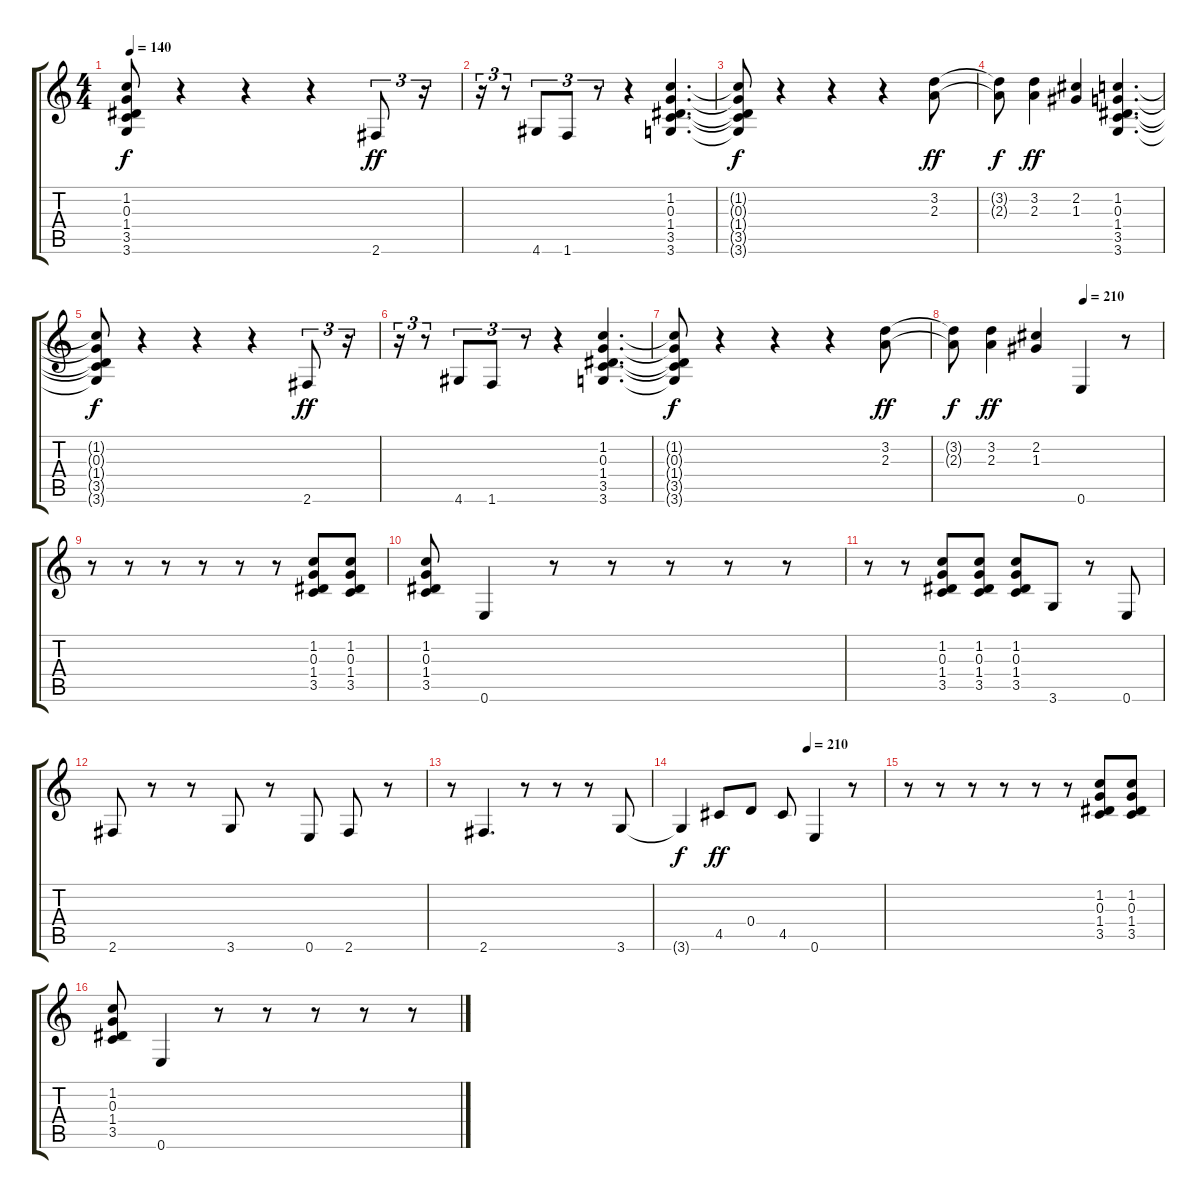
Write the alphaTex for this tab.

\track "" {instrument distortionguitar}
\staff {score tabs}
\tuning (E4 B3 G3 D3 A2 E2) {hide}
\ts (4 4)
\tempo 140
\clef g2
\ks c
(1.2{t} 0.3{t} 1.4{t} 3.5{t} 3.6{t}).8{dy f} r.4 r.4 r.4 2.6.8{tu (3 2) dy ff} r.16{tu (3 2)} |
r.16{tu (3 2)} r.8{tu (3 2)} 4.6.8{tu (3 2)} 1.6.8{tu (3 2)} r.8{tu (3 2)} r.4 (1.2 0.3 1.4 3.5 3.6).4{d} |
(1.2{t} 0.3{t} 1.4{t} 3.5{t} 3.6{t}).8{dy f} r.4 r.4 r.4 (3.2 2.3).8{dy ff} |
(3.2{t} 2.3{t}).8{dy f} (3.2 2.3).4{dy ff} (2.2 1.3).4 (1.2 0.3 1.4 3.5 3.6).4{d} |
(1.2{t} 0.3{t} 1.4{t} 3.5{t} 3.6{t}).8{dy f} r.4 r.4 r.4 2.6.8{tu (3 2) dy ff} r.16{tu (3 2)} |
r.16{tu (3 2)} r.8{tu (3 2)} 4.6.8{tu (3 2)} 1.6.8{tu (3 2)} r.8{tu (3 2)} r.4 (1.2 0.3 1.4 3.5 3.6).4{d} |
(1.2{t} 0.3{t} 1.4{t} 3.5{t} 3.6{t}).8{dy f} r.4 r.4 r.4 (3.2 2.3).8{dy ff} |
\tempo (210 0.625)
(3.2{t} 2.3{t}).8{dy f} (3.2 2.3).4{dy ff} (2.2 1.3).4 0.6.4 r.8 |
r.8 r.8 r.8 r.8 r.8 r.8 (1.2 0.3 1.4 3.5).8 (1.2 0.3 1.4 3.5).8 |
(1.2 0.3 1.4 3.5).8 0.6.4 r.8 r.8 r.8 r.8 r.8 |
r.8 r.8 (1.2 0.3 1.4 3.5).8 (1.2 0.3 1.4 3.5).8 (1.2 0.3 1.4 3.5).8 3.6.8 r.8 0.6.8 |
2.6.8 r.8 r.8 3.6.8 r.8 0.6.8 2.6.8 r.8 |
r.8 2.6.4{d} r.8 r.8 r.8 3.6.8 |
\tempo (210 0.625)
3.6{t}.4{dy f} 4.5.8{dy ff} 0.4.8 4.5.8 0.6.4 r.8 |
r.8 r.8 r.8 r.8 r.8 r.8 (1.2 0.3 1.4 3.5).8 (1.2 0.3 1.4 3.5).8 |
(1.2 0.3 1.4 3.5).8 0.6.4 r.8 r.8 r.8 r.8 r.8
